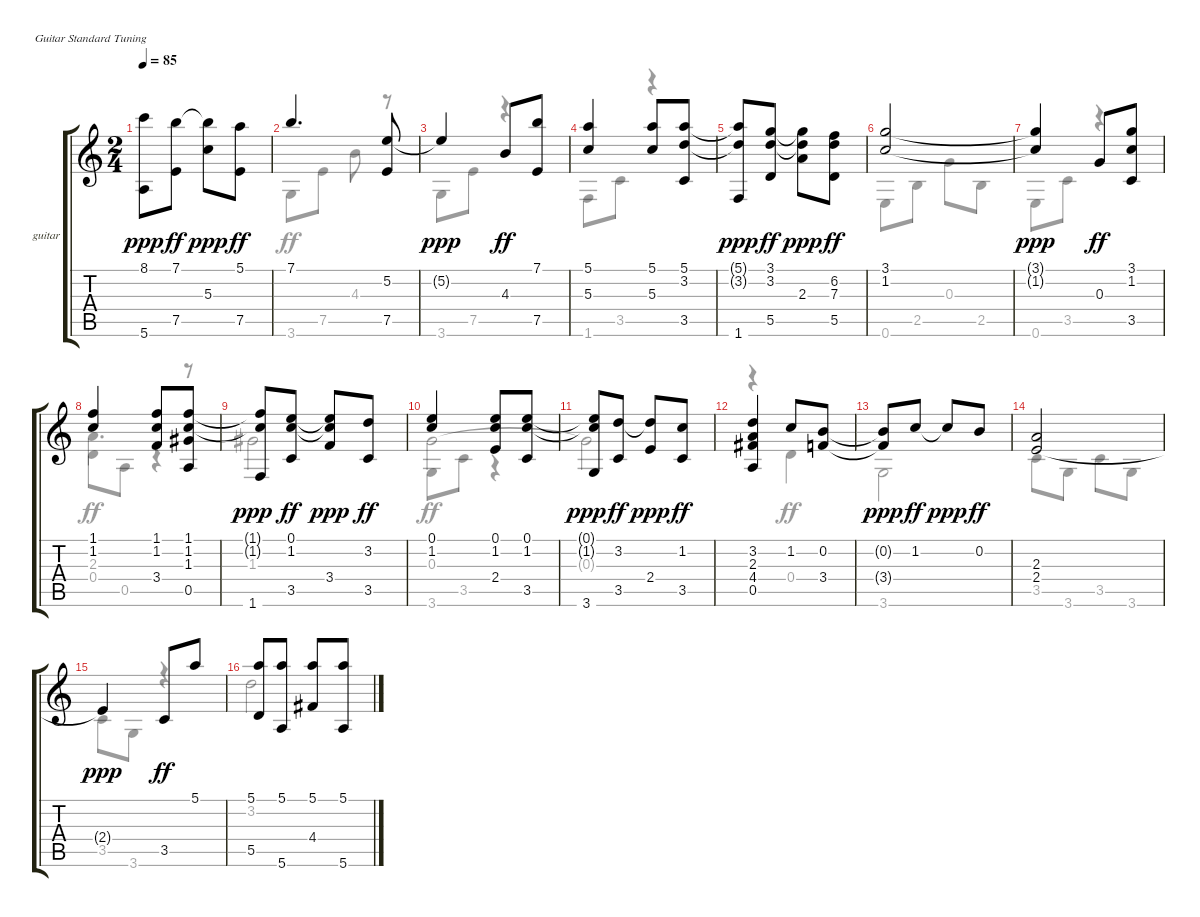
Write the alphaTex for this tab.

\bracketExtendMode groupsimilarinstruments
\firstSystemTrackNameOrientation horizontal
\otherSystemsTrackNameOrientation horizontal
\track ("guitar" "guitar") {instrument acousticguitarsteel}
\staff {score tabs}
\tuning (E4 B3 G3 D3 A2 E2)
\voice
\ts (2 4)
\tempo 85
\clef g2
\ks c
(8.1 5.6).8{dy ppp} (7.1 7.5).8{dy ff} (7.1{t} 5.3).8{dy ppp} (5.1 7.5).8{dy ff} |
7.1.4{d} (5.2 7.5).8 |
5.2{t}.4{dy ppp} 4.3.8{dy ff} (7.1 7.5).8 |
(5.1 5.3).4 (5.1 5.3).8 (5.1 3.2 3.5).8 |
(5.1{t} 3.2{t} 1.6).8{dy ppp} (3.1 3.2 5.5).8{dy ff} (3.1{t} 3.2{t} 2.3).8{dy ppp} (6.2 7.3 5.5).8{dy ff} |
(3.1 1.2).2 |
(3.1{t} 1.2{t}).4{dy ppp} 0.3.8{dy ff} (3.1 1.2 3.5).8 |
(1.1 1.2).4 (1.1 1.2 3.4).8 (1.1 1.2 1.3 0.5).8 |
(1.1{t} 1.2{t} 1.6).8{dy ppp} (0.1 1.2 3.5).8{dy ff} (0.1{t} 1.2{t} 3.4).8{dy ppp} (3.2 3.5).8{dy ff} |
(0.1 1.2).4 (0.1 1.2 2.4).8 (0.1 1.2 3.5).8 |
(0.1{t} 1.2{t} 3.6).8{dy ppp} (3.2 3.5).8{dy ff} (3.2{t} 2.4).8{dy ppp} (1.2 3.5).8{dy ff} |
(3.2 2.3 4.4 0.5).4 1.2.8 (0.2 3.4).8 |
(0.2{t} 3.4{t}).8{dy ppp} 1.2.8{dy ff} 1.2{t}.8{dy ppp} 0.2.8{dy ff} |
(2.3 2.4).2 |
2.4{t}.4{dy ppp} 3.5.8{dy ff} 5.1.8 |
(5.1 5.5).8 (5.1 5.6).8 (5.1 4.4).8 (5.1 5.6).8
\voice
\clef g2
\ottava regular
\simile none
\ks c
|
3.6.8 7.5.8 4.3.8 r.8 |
3.6.8 7.5.8 r.4 |
1.6.8 3.5.8 r.4 |
|
0.6.8 2.5.8 0.3.8 2.5.8 |
0.6.8 3.5.8 r.4 |
2.3.4{d} r.8 |
1.3.2{dy ppp} |
0.3.2{dy ff} |
0.3{t}.2{dy ppp} |
r.4 0.4.4{dy ff} |
3.6.2 |
3.5.8 3.6.8 3.5.8 3.6.8 |
3.5.8 3.6.8 r.4 |
3.2.2
\voice
\clef g2
\ottava regular
\simile none
\ks c
|
|
|
|
|
|
|
0.4.8 0.5.8 r.4 |
|
3.6.8 3.5.8 r.4 |
|
|
|
|
|
